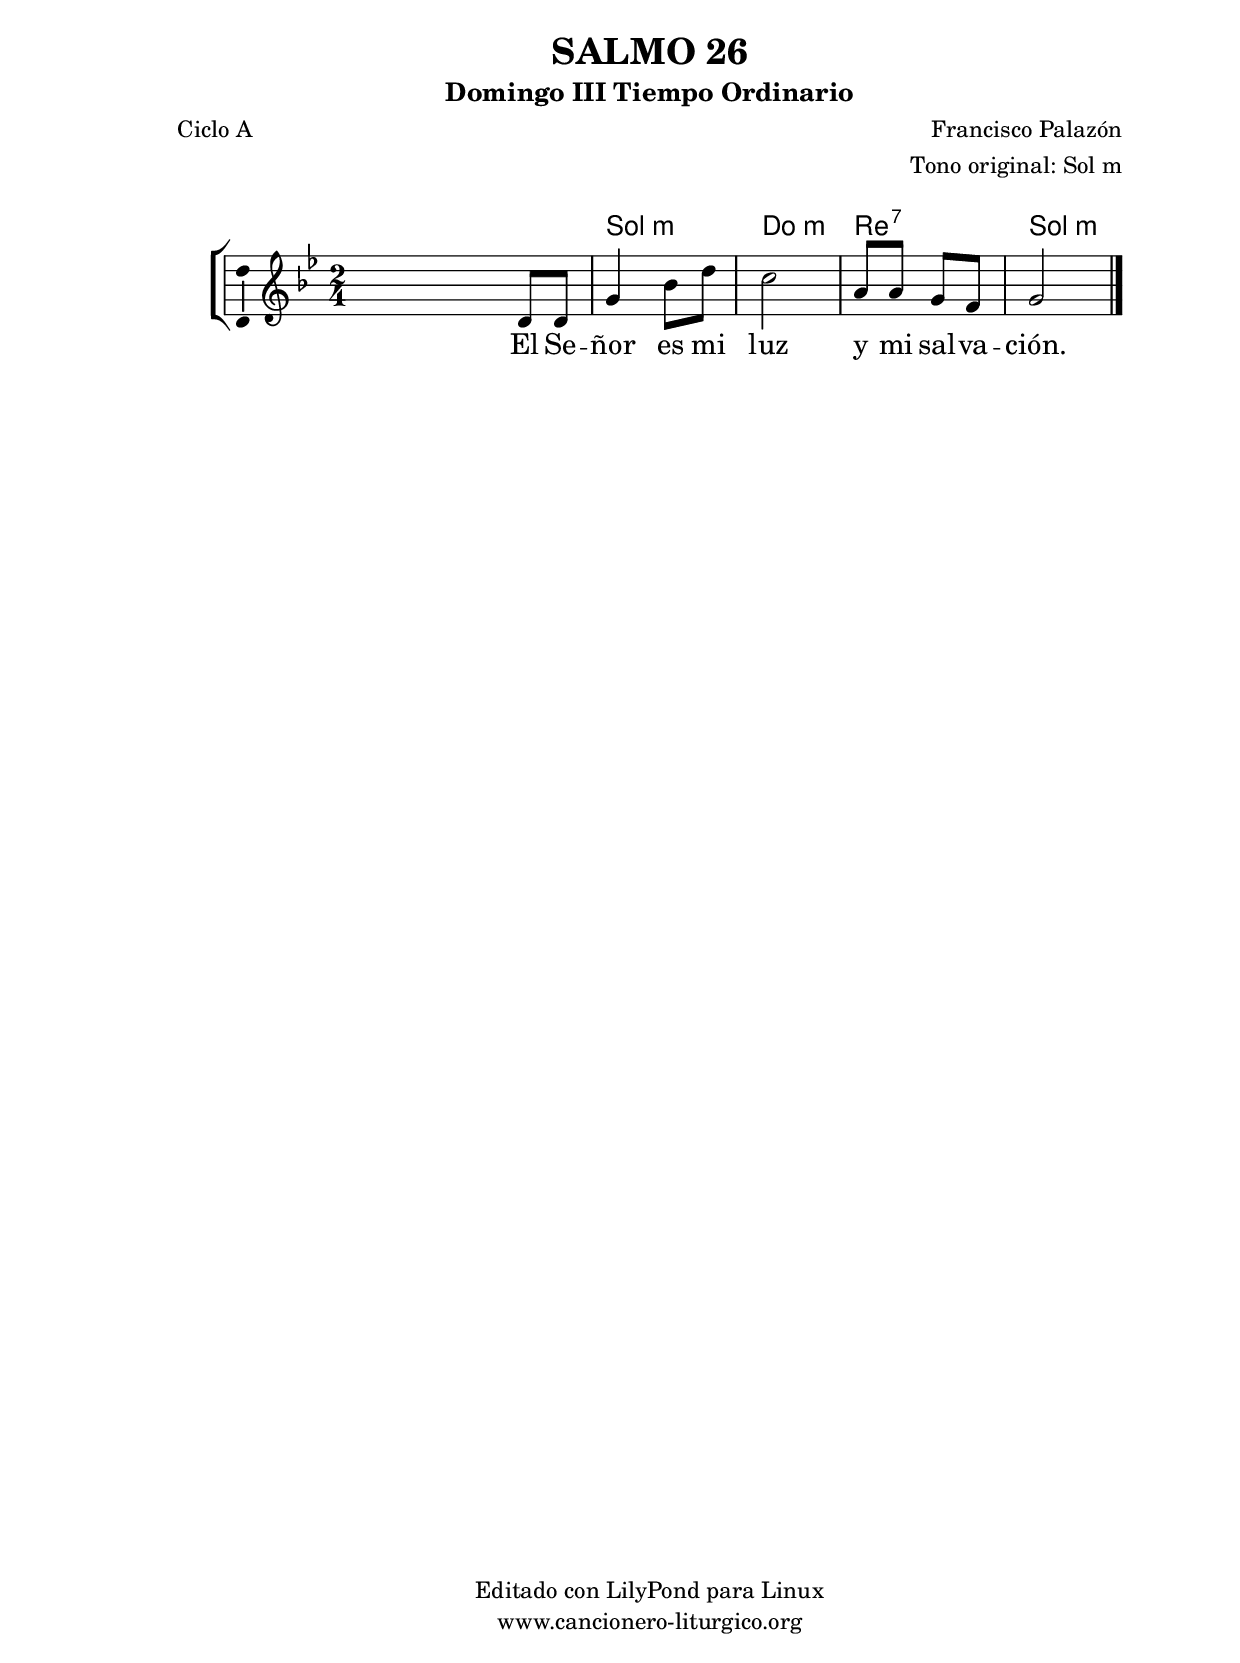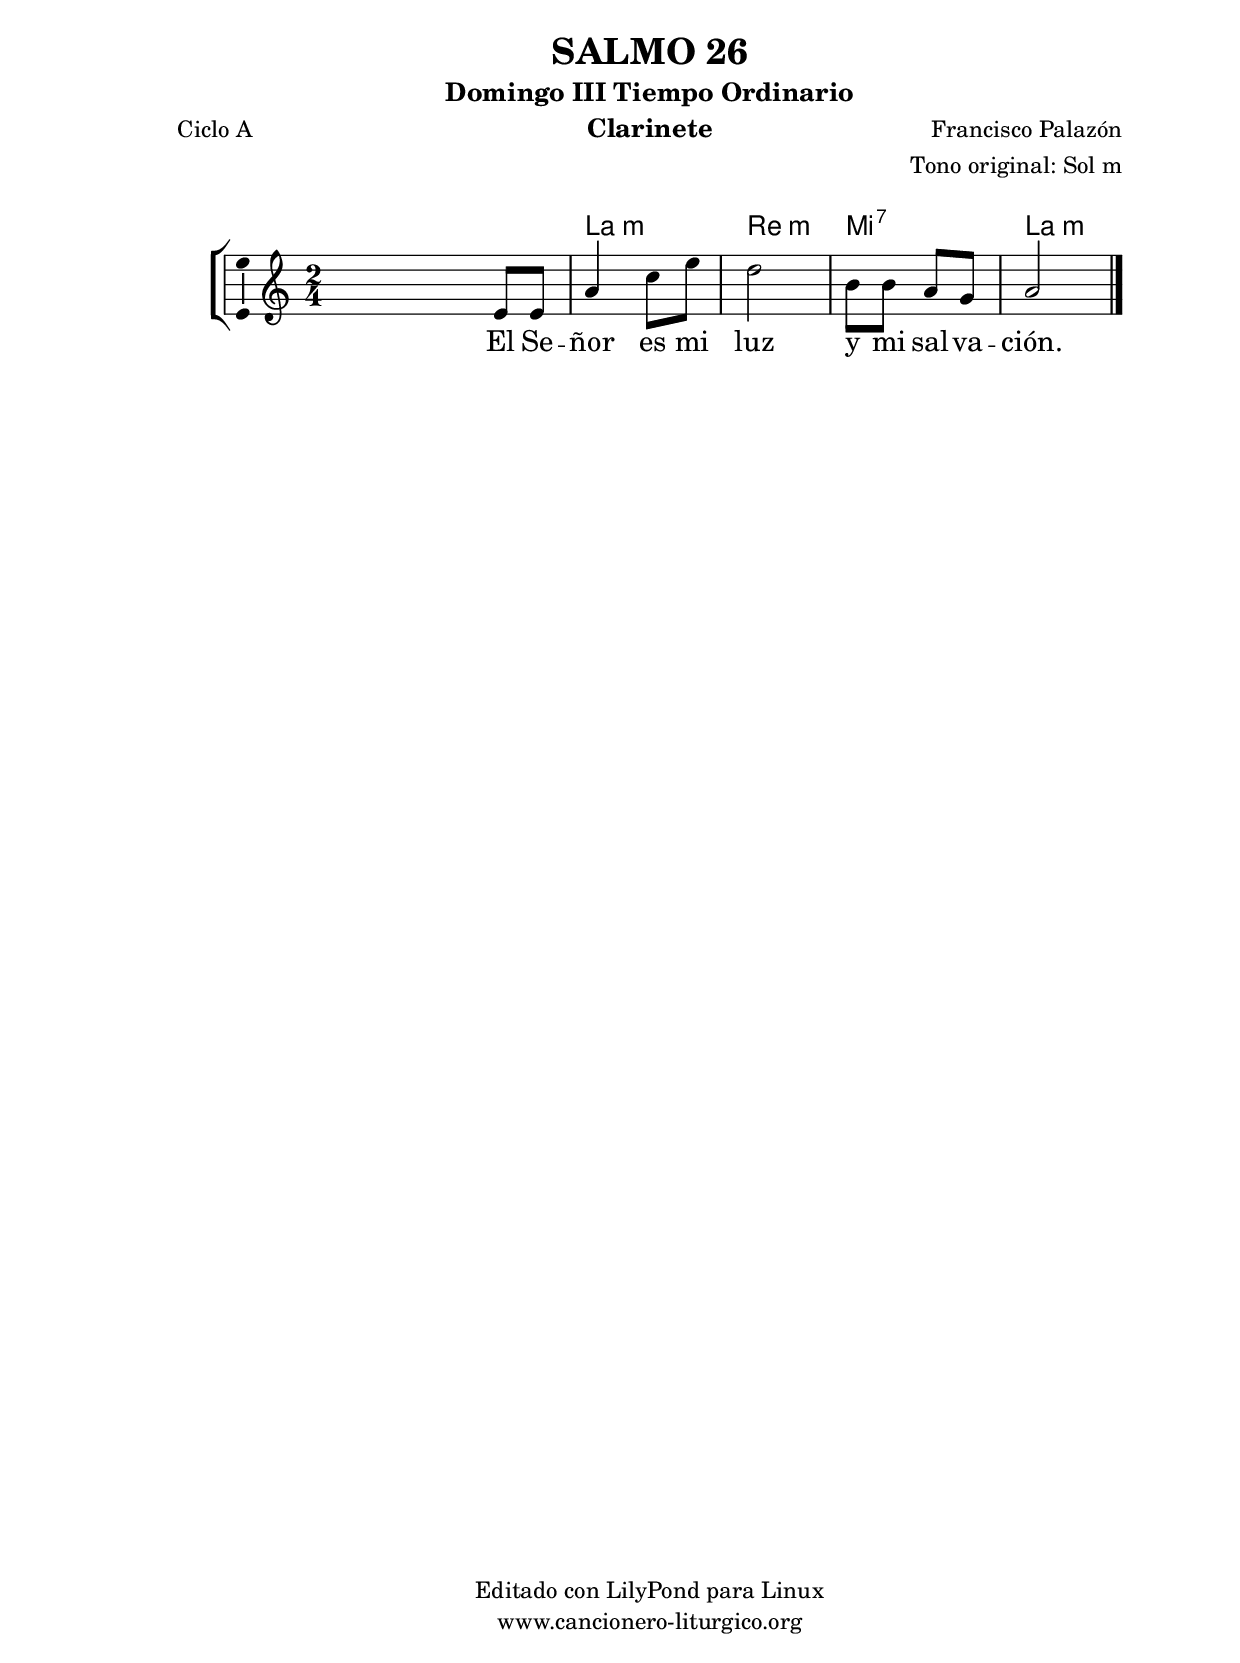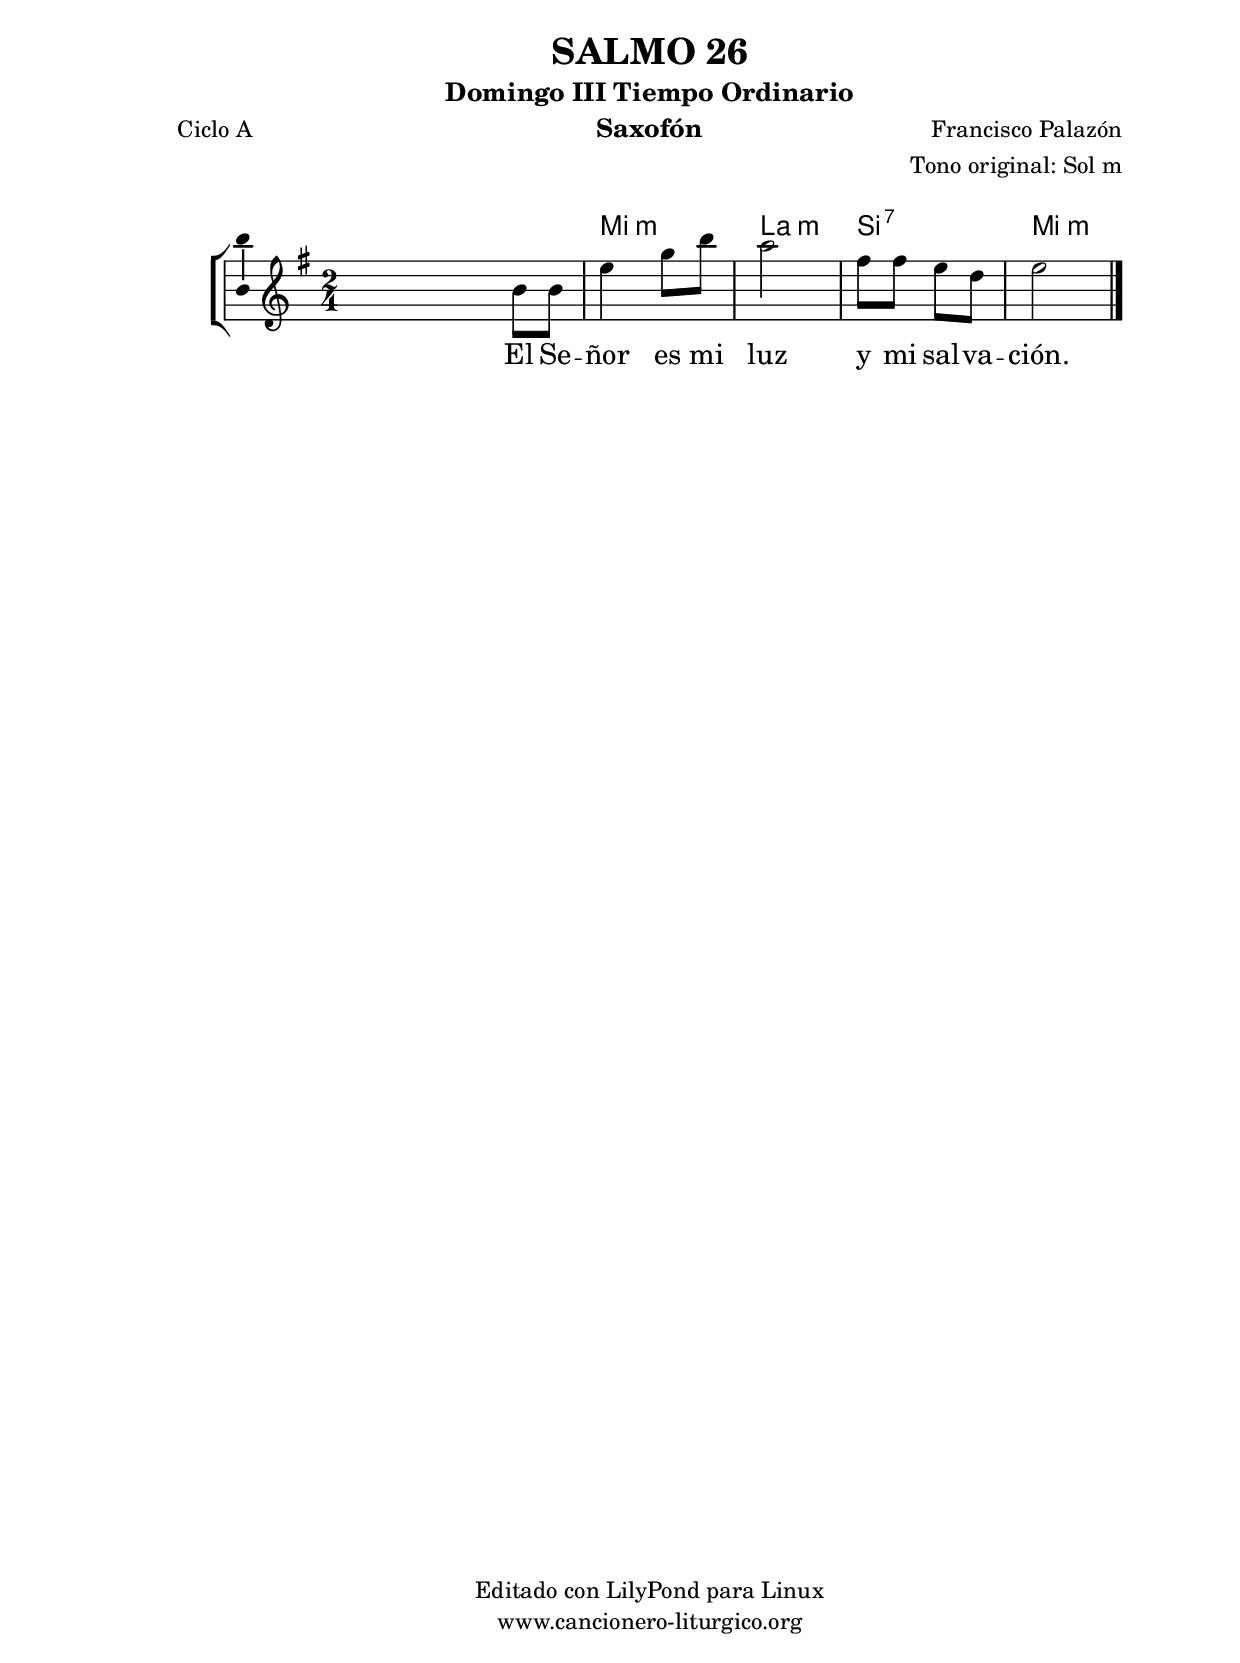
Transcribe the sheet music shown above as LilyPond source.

%
%para convertir .midi en .wav:
%timidity filename.midi -Ow -o finename.wav
%
%
%Para convertir de .wav a .mp3:
%lame -h -m j filename.wav
%
%
%para escuchar el midi:
%timidity nombrefichero.midi
%


%versión de lilypond para la que se ha escrito esta partitura:
\version "2.16.0"

	%Tamaño papel
	#(set-default-paper-size "a4")
	%Tamaño partitura
	#(set-global-staff-size 20)
	%No responde al pulsar sobre una nota
	#(ly:set-option 'point-and-click #f)

%parámetros del encabezamiento:
\header {
	title = "SALMO 26"
	subtitle = "Domingo III Tiempo Ordinario"
	composer = "Francisco Palazón"
	poet = "Ciclo A"
	meter = ""
	arranger = "Tono original: Sol m"
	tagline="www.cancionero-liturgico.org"
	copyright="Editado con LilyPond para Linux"
	}

%parámetros asociados al papel:
\paper  {
	oddHeaderMarkup = \markup {\fill-line { \on-the-fly #not-first-page \fromproperty #'header:title \on-the-fly #not-first-page \fromproperty #'header:composer }}
	evenHeaderMarkup = \markup {\fill-line { \fromproperty #'header:composer \fromproperty #'header:title }}
	#(set-paper-size "a4")
	print-page-number = ##f
	first-page-number = 1
	print-first-page-number = ##f
%	head-separation = 3.0 \cm
	top-margin = 2.0 \cm
	bottom-margin = 0.5\cm
%%%	bottom-margin = -1.0\cm
	left-margin = 3.0 \cm
	line-width = 16.0 \cm 
	indent = 8\mm
	interscoreline = 2.\mm
	between-system-space = 15\mm
%	para que las partituras no llenen la hoja:
	ragged-bottom = ##t
%	idem para la última hoja:
	ragged-last-bottom = ##f
%	para que las partituras llenen el ancho del papel:
	ragged-last = ##f
	after-title-space = 2.5 \cm
%page-count=1
%system-count=8

	%Flexible Vertical Spacing
%	markup-markup-spacing =
%	#'((basic-distance . 15) (minimum-distance . 15) (padding . 3))
	markup-system-spacing =
	#'((basic-distance . 15) (minimum-distance . 15) (padding . 3))
	system-system-spacing =
	#'((basic-distance . 15) (minimum-distance . 15) (padding . 3))
	score-system-spacing =
	#'((basic-distance . 15) (minimum-distance . 15) (padding . 5))
%	top-system-spacing = % header
%	#'((basic-distance . 8) (minimum-distance . 0) (padding . 3))
%	top-markup-spacing =
%	#'((basic-distance . 20) (minimum-distance . 20) (padding . 3))
	last-bottom-spacing = % footer
	#'((basic-distance . 5) (minimum-distance . 5) (padding . 3))
%	score-markup-spacing =
%	#'((basic-distance . 16) (minimum-distance . 13) (padding . 3))

	}


%parámetros que afectan a toda la partitura:
global =  {
	%clave de sol (G):
	\clef G
	%armadura:
%	\transpose g a
	\key g \minor
	\tempo 4=100
	\set Score.tempoHideNote = ##t
	}


acordes = {
	\italianChords
	\chordmode {
%	\transpose g a
{
s2 g2:m c:m d:7 g:m

	}
	}
}


melodia = 
{
%	\transpose g a
	\relative c'{
	\time 2/4

s4 d8 d
g4 bes8 d
c2
a8 a g f
g2

	\bar "|."
	}
	}


texto = \lyricmode {
El Se -- ñor es mi luz y mi sal -- va -- ción.
	}


acordesStaff = \context ChordNames = acordesStaff <<
	\set chordChanges = ##t
	\acordes
	>>


vozStaff = \context Voice = vozStaff
\with {\consists "Ambitus_engraver"}
<<
%	\set Staff.instrumentName = ""
%	\set Staff.shortInstrumentName = ""
%	\set Staff.midiInstrument = #"clarinet"
%	\set Staff.midiInstrument = #"cello"
%	\set Staff.midiInstrument = #"flute"
	\set Staff.midiInstrument = #"electric guitar (jazz)"
%	\set Staff.midiInstrument = #"english horn"
%	\set Staff.midiInstrument = #"violin"
%	\set Staff.midiInstrument = #"glockenspiel"
	\set Staff.midiMinimumVolume = #0.7
	\set Staff.midiMaximumVolume = #0.9
	\global
	\melodia
	>>


textoStaff = \context Lyrics = textoStaff <<
	\lyricsto vozStaff \texto
	>>

\book {
	\score {
		\context ChoirStaff {
			\override StaffGroup.SystemStartBracket #'collapse-height = #1
			\override Score.SystemStartBar #'collapse-height = #1
			<<
			\acordesStaff
			\vozStaff
			\textoStaff
			>>
			}
		\layout {
	    		\context {
				\Lyrics
				\override LyricText #'font-size = #2
				}
	   		 \context {
				\Score
				%fontSize = #3
				\override StaffSymbol #'staff-space = #(magstep +3)
				%\override Beam #'thickness = #0.55
				%\override SpacingSpanner #'spacing-increment = #1.0
				%\override Slur #'height-limit = #1.5
				}
			}
		}
	\score {
		\unfoldRepeats
		\context ChoirStaff {
			<<
			\acordesStaff
			\vozStaff
			>>
			}
		\midi {
	  		\context {
	  			\Score
				tempoWholesPerMinute = #(ly:make-moment 70 4)
				}
			}
		}
	}

%Partitura para clarinete
#(define output-suffix "C")
\book {
	\header{
		instrument = "Clarinete"
		}
	\score {
		\context ChoirStaff {
			\override StaffGroup.SystemStartBracket #'collapse-height = #1
			\override Score.SystemStartBar #'collapse-height = #1
\transpose c d
			<<
			\acordesStaff
			\vozStaff
			\textoStaff
			>>
			}
		\layout {
	    		\context {
				\Lyrics
				\override LyricText #'font-size = #2
				}
	   		 \context {
				\Score
				\override StaffSymbol #'staff-space = #(magstep +3)
				}
			}
		}
	}

%Partitura para saxofón
#(define output-suffix "S")
\book {
	\header{
		instrument = "Saxofón"
		}
	\score {
		\context ChoirStaff {
			\override StaffGroup.SystemStartBracket #'collapse-height = #1
			\override Score.SystemStartBar #'collapse-height = #1
\transpose c a
			<<
			\acordesStaff
			\vozStaff
			\textoStaff
			>>
			}
		\layout {
	    		\context {
				\Lyrics
				\override LyricText #'font-size = #2
				}
	   		 \context {
				\Score
				\override StaffSymbol #'staff-space = #(magstep +3)
				}
			}
		}
	}

